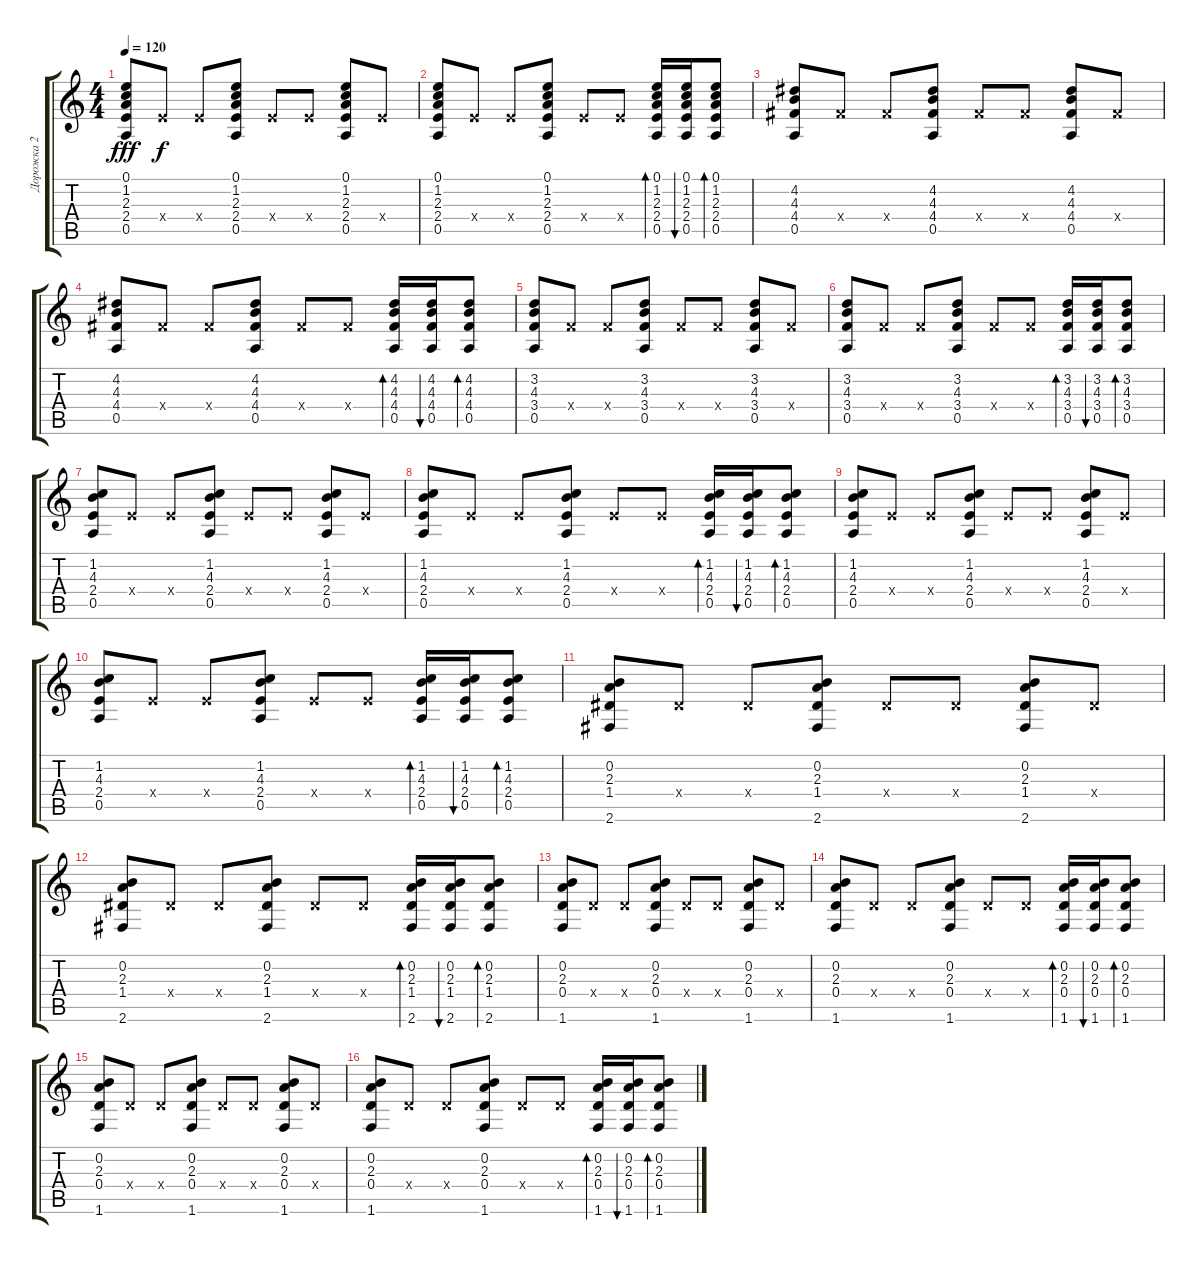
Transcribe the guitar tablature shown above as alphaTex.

\track ("Дорожка 2" "Дорожка 2") {instrument acousticguitarsteel}
\staff {score tabs}
\tuning (E4 B3 G3 D3 A2 E2) {hide}
\ts (4 4)
\tempo 120
\clef g2
\ks c
(0.1 1.2 2.3 2.4 0.5).8{dy fff} 2.4{x}.8{dy f} 2.4{x}.8 (0.1 1.2 2.3 2.4 0.5).8 2.4{x}.8 2.4{x}.8 (0.1 1.2 2.3 2.4 0.5).8 2.4{x}.8 |
(0.1 1.2 2.3 2.4 0.5).8 2.4{x}.8 2.4{x}.8 (0.1 1.2 2.3 2.4 0.5).8 2.4{x}.8 2.4{x}.8 (0.1 1.2 2.3 2.4 0.5).16{bd 60} (0.1 1.2 2.3 2.4 0.5).16{bu 60} (0.1 1.2 2.3 2.4 0.5).8{bd 60} |
(4.2 4.3 4.4 0.5).8 4.4{x}.8 4.4{x}.8 (4.2 4.3 4.4 0.5).8 4.4{x}.8 4.4{x}.8 (4.2 4.3 4.4 0.5).8 4.4{x}.8 |
(4.2 4.3 4.4 0.5).8 4.4{x}.8 4.4{x}.8 (4.2 4.3 4.4 0.5).8 4.4{x}.8 4.4{x}.8 (4.2 4.3 4.4 0.5).16{bd 60} (4.2 4.3 4.4 0.5).16{bu 60} (4.2 4.3 4.4 0.5).8{bd 60} |
(3.2 4.3 3.4 0.5).8 3.4{x}.8 3.4{x}.8 (3.2 4.3 3.4 0.5).8 3.4{x}.8 3.4{x}.8 (3.2 4.3 3.4 0.5).8 3.4{x}.8 |
(3.2 4.3 3.4 0.5).8 3.4{x}.8 3.4{x}.8 (3.2 4.3 3.4 0.5).8 3.4{x}.8 3.4{x}.8 (3.2 4.3 3.4 0.5).16{bd 60} (3.2 4.3 3.4 0.5).16{bu 60} (3.2 4.3 3.4 0.5).8{bd 60} |
(1.2 4.3 2.4 0.5).8 2.4{x}.8 2.4{x}.8 (1.2 4.3 2.4 0.5).8 2.4{x}.8 2.4{x}.8 (1.2 4.3 2.4 0.5).8 2.4{x}.8 |
(1.2 4.3 2.4 0.5).8 2.4{x}.8 2.4{x}.8 (1.2 4.3 2.4 0.5).8 2.4{x}.8 2.4{x}.8 (1.2 4.3 2.4 0.5).16{bd 60} (1.2 4.3 2.4 0.5).16{bu 60} (1.2 4.3 2.4 0.5).8{bd 60} |
(1.2 4.3 2.4 0.5).8 2.4{x}.8 2.4{x}.8 (1.2 4.3 2.4 0.5).8 2.4{x}.8 2.4{x}.8 (1.2 4.3 2.4 0.5).8 2.4{x}.8 |
(1.2 4.3 2.4 0.5).8 2.4{x}.8 2.4{x}.8 (1.2 4.3 2.4 0.5).8 2.4{x}.8 2.4{x}.8 (1.2 4.3 2.4 0.5).16{bd 60} (1.2 4.3 2.4 0.5).16{bu 60} (1.2 4.3 2.4 0.5).8{bd 60} |
(0.2 2.3 1.4 2.6).8 1.4{x}.8 1.4{x}.8 (0.2 2.3 1.4 2.6).8 1.4{x}.8 1.4{x}.8 (0.2 2.3 1.4 2.6).8 1.4{x}.8 |
(0.2 2.3 1.4 2.6).8 1.4{x}.8 1.4{x}.8 (0.2 2.3 1.4 2.6).8 1.4{x}.8 1.4{x}.8 (0.2 2.3 1.4 2.6).16{bd 60} (0.2 2.3 1.4 2.6).16{bu 60} (0.2 2.3 1.4 2.6).8{bd 60} |
(0.2 2.3 0.4 1.6).8 0.4{x}.8 0.4{x}.8 (0.2 2.3 0.4 1.6).8 0.4{x}.8 0.4{x}.8 (0.2 2.3 0.4 1.6).8 0.4{x}.8 |
(0.2 2.3 0.4 1.6).8 0.4{x}.8 0.4{x}.8 (0.2 2.3 0.4 1.6).8 0.4{x}.8 0.4{x}.8 (0.2 2.3 0.4 1.6).16{bd 60} (0.2 2.3 0.4 1.6).16{bu 60} (0.2 2.3 0.4 1.6).8{bd 60} |
(0.2 2.3 0.4 1.6).8 0.4{x}.8 0.4{x}.8 (0.2 2.3 0.4 1.6).8 0.4{x}.8 0.4{x}.8 (0.2 2.3 0.4 1.6).8 0.4{x}.8 |
(0.2 2.3 0.4 1.6).8 0.4{x}.8 0.4{x}.8 (0.2 2.3 0.4 1.6).8 0.4{x}.8 0.4{x}.8 (0.2 2.3 0.4 1.6).16{bd 60} (0.2 2.3 0.4 1.6).16{bu 60} (0.2 2.3 0.4 1.6).8{bd 60}
